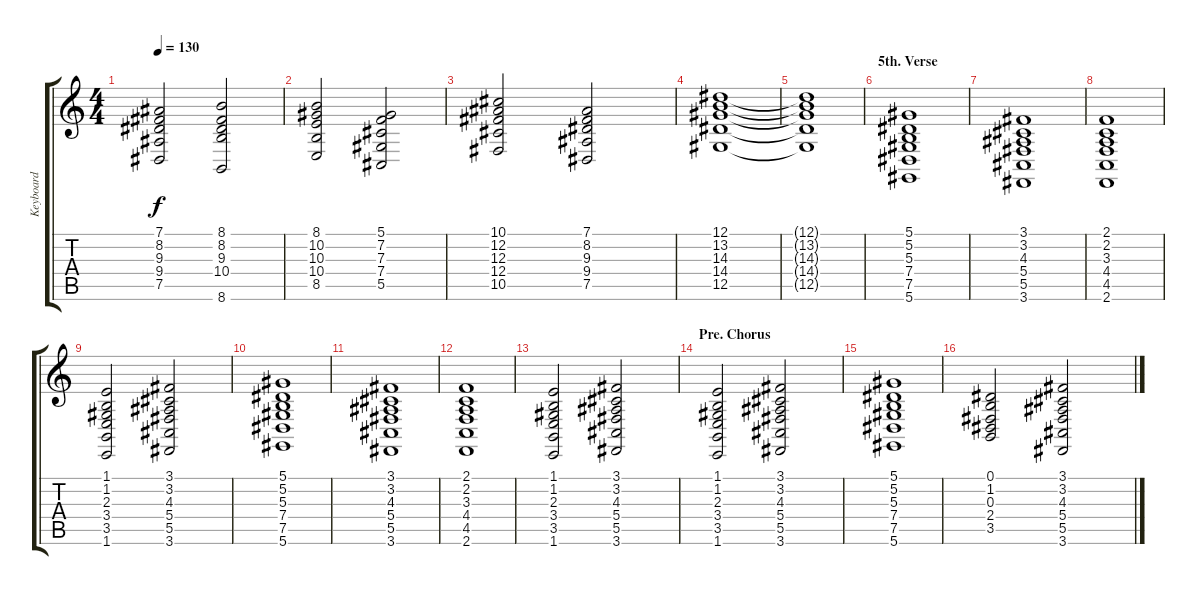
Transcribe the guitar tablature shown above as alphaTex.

\track ("Keyboard" "Keyboard") {instrument stringensemble1}
\staff {score tabs}
\tuning (Eb4 Bb3 Gb3 Db3 Ab2 Eb2) {hide}
\ts (4 4)
\tempo 130
\clef g2
\ks c
(7.1 8.2 9.3 9.4 7.5).2{dy f} (8.1 8.2 9.3 10.4 8.6).2 |
(8.1 10.2 10.3 10.4 8.5).2 (5.1 7.2 7.3 7.4 5.5).2 |
(10.1 12.2 12.3 12.4 10.5).2 (7.1 8.2 9.3 9.4 7.5).2 |
(12.1 13.2 14.3 14.4 12.5).1 |
(12.1{t} 13.2{t} 14.3{t} 14.4{t} 12.5{t}).1 |
\section ("" "5th. Verse")
(5.1 5.2 5.3 7.4 7.5 5.6).1{instrument stringensemble1} |
(3.1 3.2 4.3 5.4 5.5 3.6).1 |
(2.1 2.2 3.3 4.4 4.5 2.6).1 |
(1.1 1.2 2.3 3.4 3.5 1.6).2 (3.1 3.2 4.3 5.4 5.5 3.6).2 |
(5.1 5.2 5.3 7.4 7.5 5.6).1{instrument stringensemble1} |
(3.1 3.2 4.3 5.4 5.5 3.6).1 |
(2.1 2.2 3.3 4.4 4.5 2.6).1 |
(1.1 1.2 2.3 3.4 3.5 1.6).2 (3.1 3.2 4.3 5.4 5.5 3.6).2 |
\section ("" "Pre. Chorus")
(1.1 1.2 2.3 3.4 3.5 1.6).2 (3.1 3.2 4.3 5.4 5.5 3.6).2 |
(5.1 5.2 5.3 7.4 7.5 5.6).1 |
(0.1 1.2 0.3 2.4 3.5).2 (3.1 3.2 4.3 5.4 5.5 3.6).2
